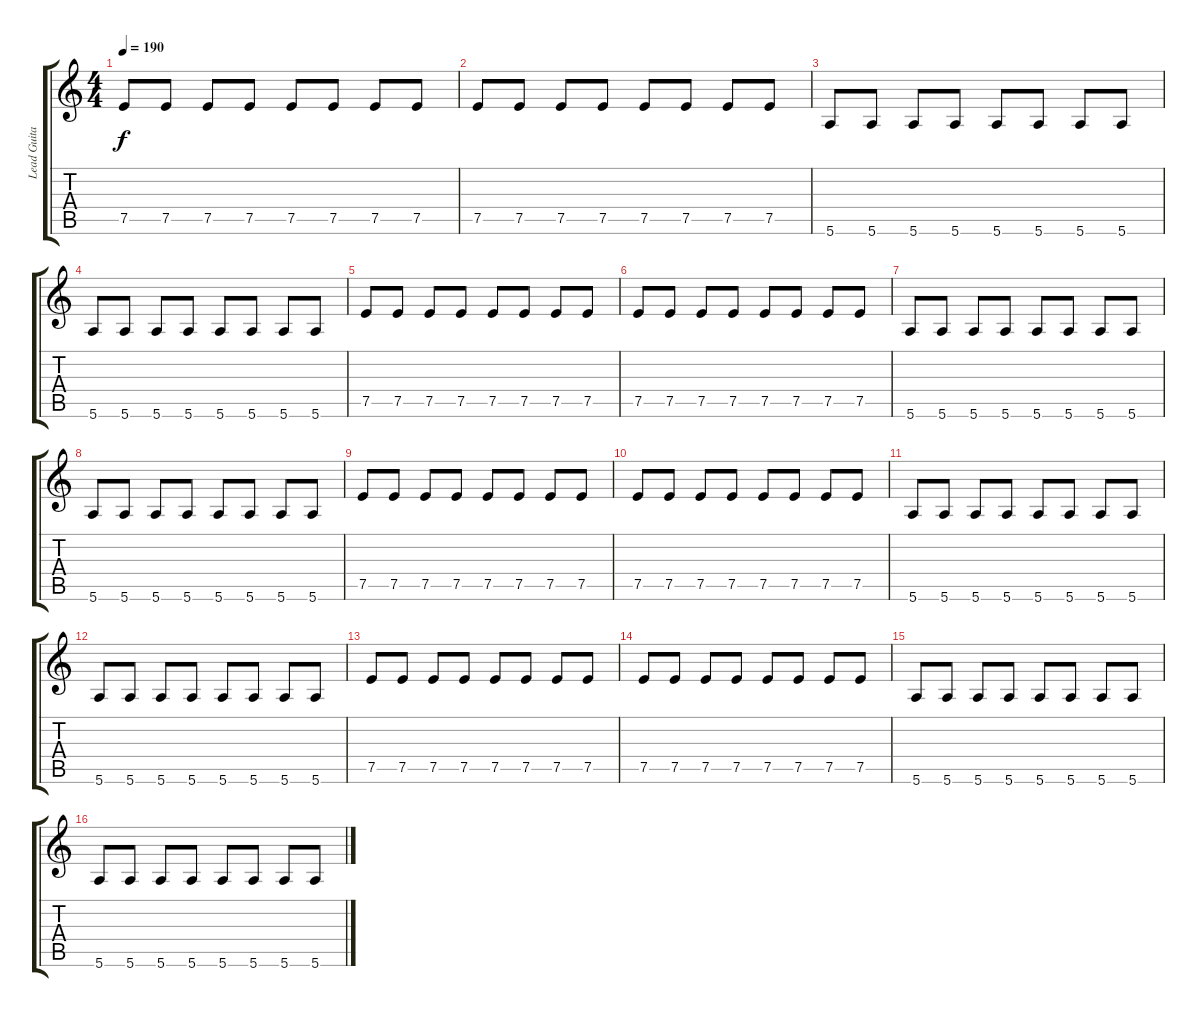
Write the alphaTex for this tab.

\track ("Lead Guitar" "Lead Guita") {instrument overdrivenguitar}
\staff {score tabs}
\tuning (E4 B3 G3 D3 A2 E2) {hide}
\ts (4 4)
\tempo 190
\clef g2
\ks c
7.5.8{dy f} 7.5.8 7.5.8 7.5.8 7.5.8 7.5.8 7.5.8 7.5.8 |
7.5.8 7.5.8 7.5.8 7.5.8 7.5.8 7.5.8 7.5.8 7.5.8 |
5.6.8 5.6.8 5.6.8 5.6.8 5.6.8 5.6.8 5.6.8 5.6.8 |
5.6.8 5.6.8 5.6.8 5.6.8 5.6.8 5.6.8 5.6.8 5.6.8 |
7.5.8 7.5.8 7.5.8 7.5.8 7.5.8 7.5.8 7.5.8 7.5.8 |
7.5.8 7.5.8 7.5.8 7.5.8 7.5.8 7.5.8 7.5.8 7.5.8 |
5.6.8 5.6.8 5.6.8 5.6.8 5.6.8 5.6.8 5.6.8 5.6.8 |
5.6.8 5.6.8 5.6.8 5.6.8 5.6.8 5.6.8 5.6.8 5.6.8 |
7.5.8 7.5.8 7.5.8 7.5.8 7.5.8 7.5.8 7.5.8 7.5.8 |
7.5.8 7.5.8 7.5.8 7.5.8 7.5.8 7.5.8 7.5.8 7.5.8 |
5.6.8 5.6.8 5.6.8 5.6.8 5.6.8 5.6.8 5.6.8 5.6.8 |
5.6.8 5.6.8 5.6.8 5.6.8 5.6.8 5.6.8 5.6.8 5.6.8 |
7.5.8 7.5.8 7.5.8 7.5.8 7.5.8 7.5.8 7.5.8 7.5.8 |
7.5.8 7.5.8 7.5.8 7.5.8 7.5.8 7.5.8 7.5.8 7.5.8 |
5.6.8 5.6.8 5.6.8 5.6.8 5.6.8 5.6.8 5.6.8 5.6.8 |
5.6.8 5.6.8 5.6.8 5.6.8 5.6.8 5.6.8 5.6.8 5.6.8
